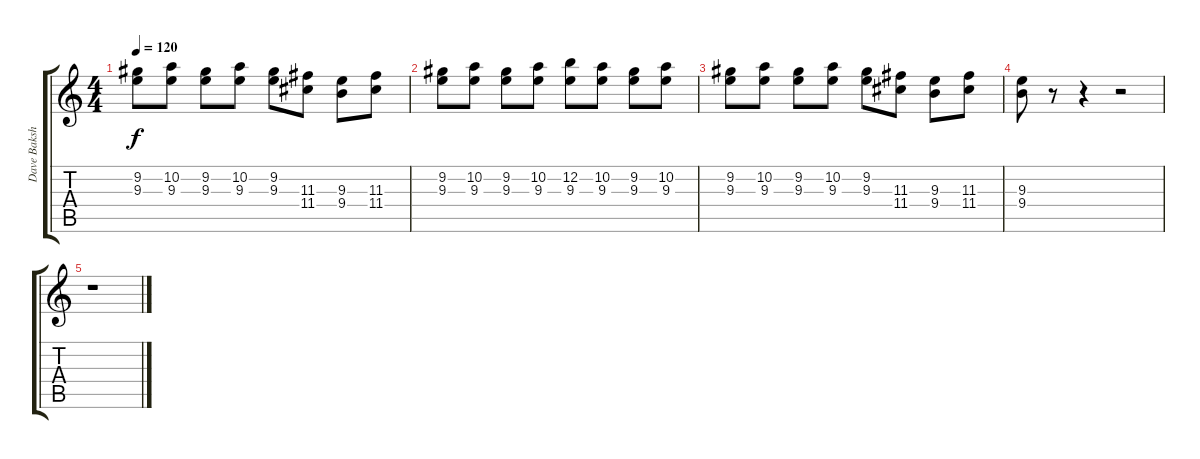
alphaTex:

\track ("Dave Baksh (DAVE BROWNSOUND)" "Dave Baksh") {instrument overdrivenguitar}
\staff {score tabs}
\tuning (E4 B3 G3 D3 A2 E2) {hide}
\ts (4 4)
\tempo 120
\clef g2
\ks c
(9.2 9.3).8{dy f} (10.2 9.3).8 (9.2 9.3).8 (10.2 9.3).8 (9.2 9.3).8 (11.3 11.4).8 (9.3 9.4).8 (11.3 11.4).8 |
(9.2 9.3).8 (10.2 9.3).8 (9.2 9.3).8 (10.2 9.3).8 (12.2 9.3).8 (10.2 9.3).8 (9.2 9.3).8 (10.2 9.3).8 |
(9.2 9.3).8 (10.2 9.3).8 (9.2 9.3).8 (10.2 9.3).8 (9.2 9.3).8 (11.3 11.4).8 (9.3 9.4).8 (11.3 11.4).8 |
(9.3 9.4).8 r.8 r.4 r.2 |
r.1
